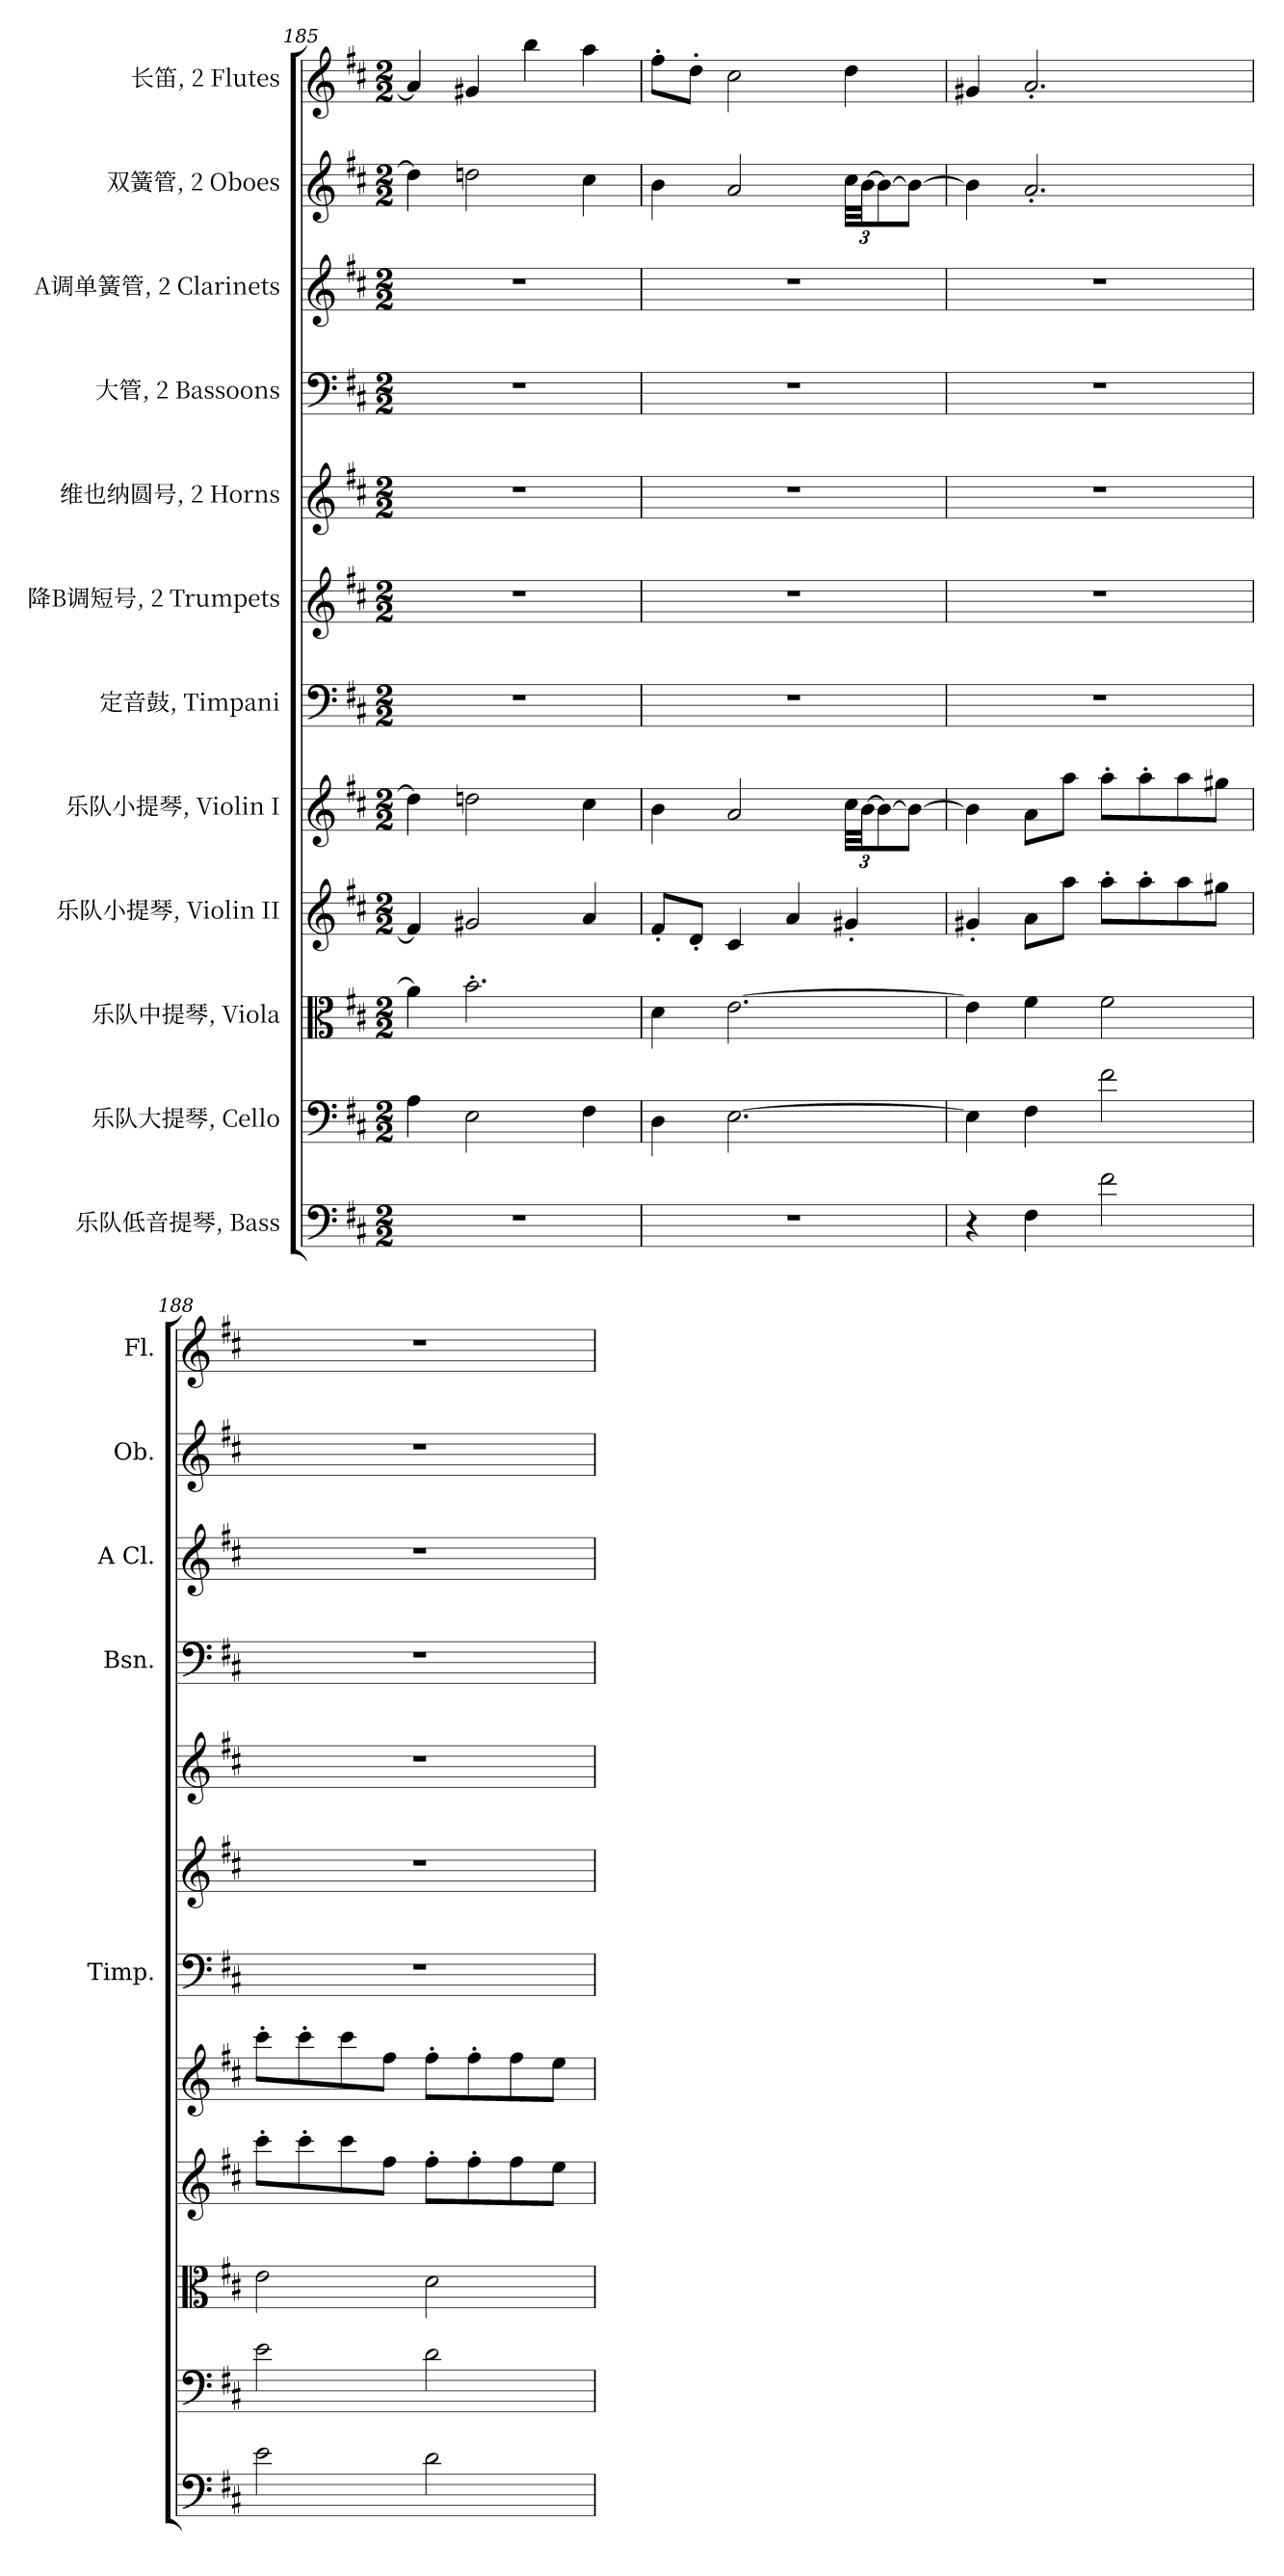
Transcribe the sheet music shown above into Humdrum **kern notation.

**kern	**kern	**kern	**kern	**kern	**kern	**kern	**kern	**kern	**kern	**kern	**kern
*part12	*part11	*part10	*part9	*part8	*part7	*part6	*part5	*part4	*part3	*part2	*part1
*staff12	*staff11	*staff10	*staff9	*staff8	*staff7	*staff6	*staff5	*staff4	*staff3	*staff2	*staff1
*I"乐队低音提琴, Bass	*I"乐队大提琴, Cello	*I"乐队中提琴, Viola	*I"乐队小提琴, Violin II	*I"乐队小提琴, Violin I	*I"定音鼓, Timpani	*I"降B调短号, 2 Trumpets	*I"维也纳圆号, 2 Horns	*I"大管, 2 Bassoons	*I"A调单簧管, 2 Clarinets	*I"双簧管, 2 Oboes	*I"长笛, 2 Flutes
*	*	*	*	*	*I'Timp.	*	*	*I'Bsn.	*I'A Cl.	*I'Ob.	*I'Fl.
*clefF4	*clefF4	*clefC3	*clefG2	*clefG2	*clefF4	*clefG2	*clefG2	*clefF4	*clefG2	*clefG2	*clefG2
*ITrd7c12	*	*	*	*	*	*ITrd1c2	*ITrd4c7	*	*ITrd2c3	*	*
*k[f#c#]	*k[f#c#]	*k[f#c#]	*k[f#c#]	*k[f#c#]	*k[f#c#]	*k[]	*k[f#]	*k[f#c#]	*k[f#c#g#d#a#]	*k[f#c#]	*k[f#c#]
*M2/2	*M2/2	*M2/2	*M2/2	*M2/2	*M2/2	*M2/2	*M2/2	*M2/2	*M2/2	*M2/2	*M2/2
=185	=185	=185	=185	=185	=185	=185	=185	=185	=185	=185	=185
1r	4A\	4a\]	4f#/]	4dd#\]	1r	1r	1r	1r	1r	4dd#\]	4a/]
.	2E\	2.b'\	2g#X/	2ddn\	.	.	.	.	.	2ddn\	4g#X/
.	.	.	.	.	.	.	.	.	.	.	4bb\
.	4F#\	.	4a/	4cc#\	.	.	.	.	.	4cc#\	4aa\
!!LO:PB:g=z
=186	=186	=186	=186	=186	=186	=186	=186	=186	=186	=186	=186
1r	4D\	4d\	8f#'/L	4b\	1r	1r	1r	1r	1r	4b\	8ff#'\L
.	.	.	8d'/J	.	.	.	.	.	.	.	8dd'\J
.	[2.E\	[2.e\	4c#/	2a/	.	.	.	.	.	2a/	2cc#\
.	.	.	4a/	.	.	.	.	.	.	.	.
*	*	*	*	*Xbrackettup	*	*	*	*	*	*Xbrackettup	*
.	.	.	4g#X'/	48cc#\LLL	.	.	.	.	.	48cc#\LLL	4dd\
.	.	.	.	[48b\JJ	.	.	.	.	.	[48b\JJ	.
.	.	.	.	12b\_	.	.	.	.	.	12b\_	.
.	.	.	.	8b\J_	.	.	.	.	.	8b\J_	.
=187	=187	=187	=187	=187	=187	=187	=187	=187	=187	=187	=187
4r	4E\]	4e\]	4g#X'/	4b\]	1r	1r	1r	1r	1r	4b\]	4g#X/
4FF#\	4F#\	4f#\	8a\L	8a\L	.	.	.	.	.	2.a'/	2.a'/
.	.	.	8aa\J	8aa\J	.	.	.	.	.	.	.
2F#\	2f#\	2f#\	8aa'\L	8aa'\L	.	.	.	.	.	.	.
.	.	.	8aa'\	8aa'\	.	.	.	.	.	.	.
.	.	.	8aa\	8aa\	.	.	.	.	.	.	.
.	.	.	8gg#X\J	8gg#X\J	.	.	.	.	.	.	.
=188	=188	=188	=188	=188	=188	=188	=188	=188	=188	=188	=188
2E\	2e\	2e\	8ccc#'\L	8ccc#'\L	1r	1r	1r	1r	1r	1r	1r
.	.	.	8ccc#'\	8ccc#'\	.	.	.	.	.	.	.
.	.	.	8ccc#\	8ccc#\	.	.	.	.	.	.	.
.	.	.	8ff#\J	8ff#\J	.	.	.	.	.	.	.
2D\	2d\	2d\	8ff#'\L	8ff#'\L	.	.	.	.	.	.	.
.	.	.	8ff#'\	8ff#'\	.	.	.	.	.	.	.
.	.	.	8ff#\	8ff#\	.	.	.	.	.	.	.
.	.	.	8ee\J	8ee\J	.	.	.	.	.	.	.
=	=	=	=	=	=	=	=	=	=	=	=
*-	*-	*-	*-	*-	*-	*-	*-	*-	*-	*-	*-
